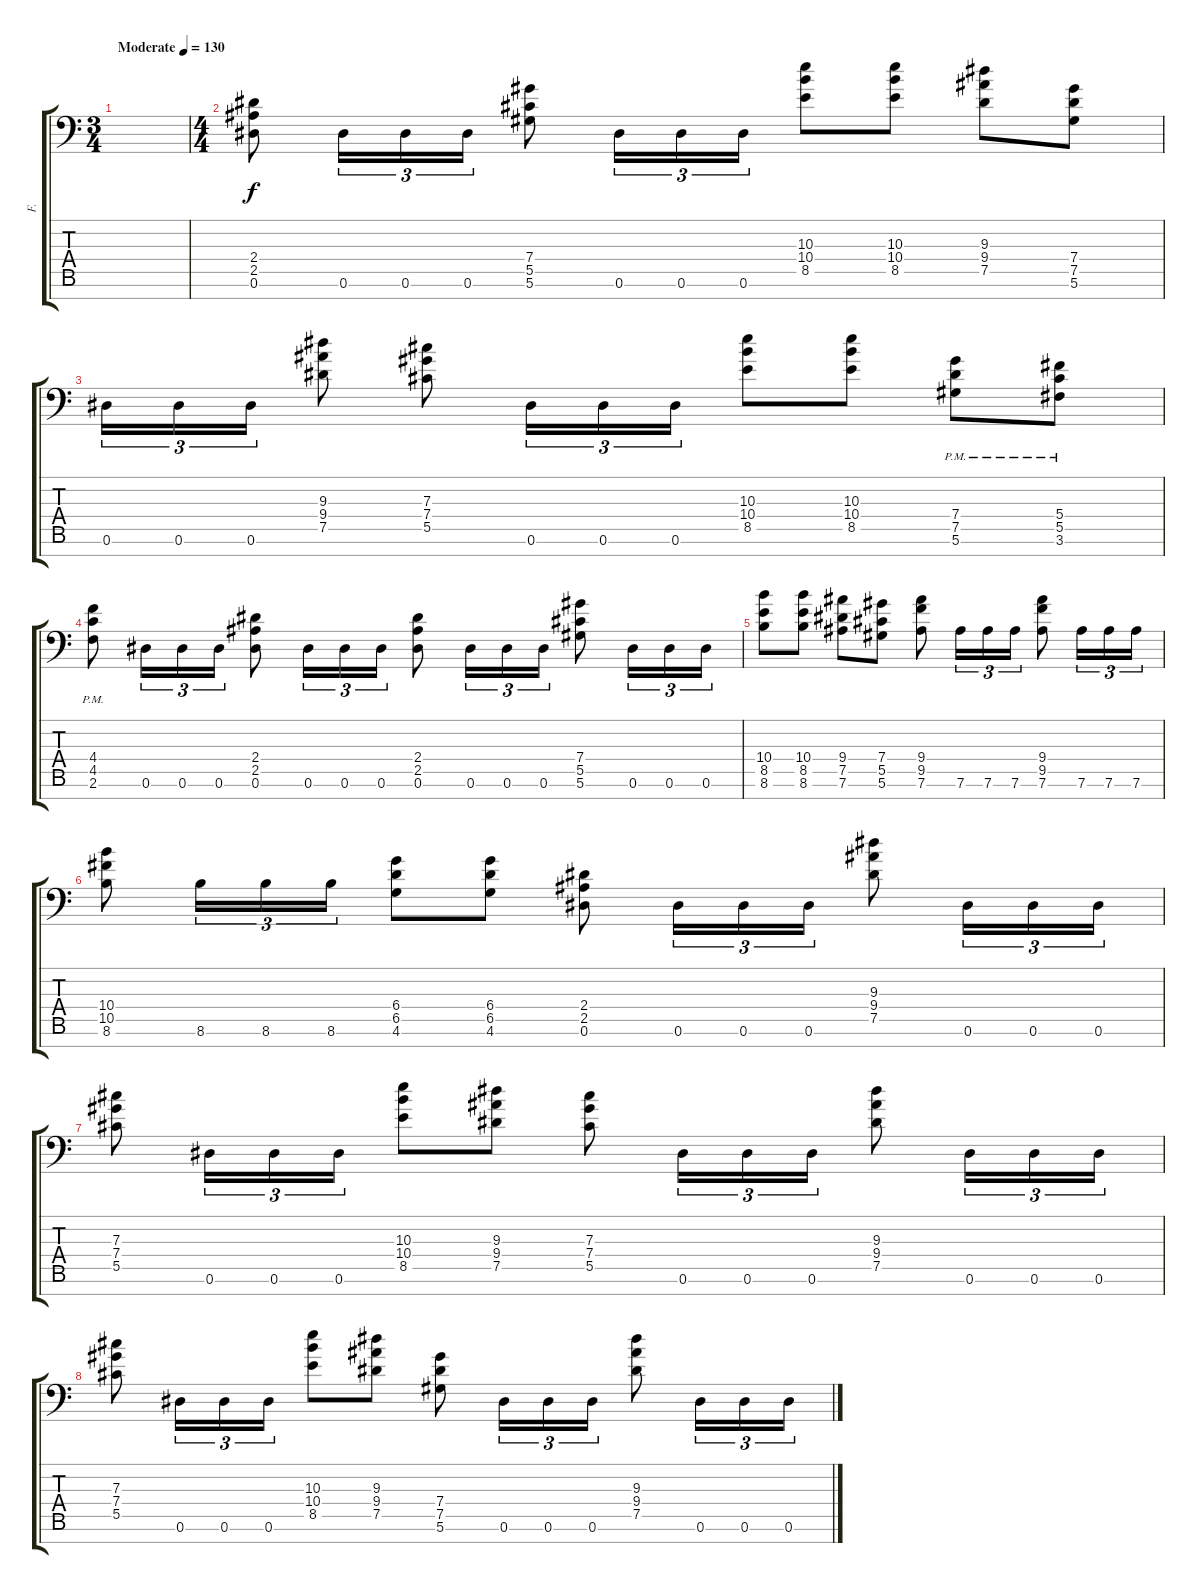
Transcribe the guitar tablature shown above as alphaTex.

\track ("F." "F.") {instrument distortionguitar}
\staff {score tabs}
\tuning (Eb4 Bb3 Gb3 Db3 Ab2 Eb2 Bb1) {hide}
\ts (3 4)
\tempo (130 "Moderate")
\clef f4
\ks c
|
\ts (4 4)
(2.4 2.5 0.6).8 0.6.16{tu (3 2)} 0.6.16{tu (3 2)} 0.6.16{tu (3 2)} (7.4 5.5 5.6).8 0.6.16{tu (3 2)} 0.6.16{tu (3 2)} 0.6.16{tu (3 2)} (10.3 10.4 8.5).8 (10.3 10.4 8.5).8 (9.3 9.4 7.5).8 (7.4 7.5 5.6).8 |
0.6.16{tu (3 2)} 0.6.16{tu (3 2)} 0.6.16{tu (3 2)} (9.3 9.4 7.5).8 (7.3 7.4 5.5).8 0.6.16{tu (3 2)} 0.6.16{tu (3 2)} 0.6.16{tu (3 2)} (10.3 10.4 8.5).8 (10.3 10.4 8.5).8 (7.4{pm} 7.5{pm} 5.6{pm}).8 (5.4{pm} 5.5{pm} 3.6{pm}).8 |
(4.4{pm} 4.5{pm} 2.6{pm}).8 0.6.16{tu (3 2)} 0.6.16{tu (3 2)} 0.6.16{tu (3 2)} (2.4 2.5 0.6).8 0.6.16{tu (3 2)} 0.6.16{tu (3 2)} 0.6.16{tu (3 2)} (2.4 2.5 0.6).8 0.6.16{tu (3 2)} 0.6.16{tu (3 2)} 0.6.16{tu (3 2)} (7.4 5.5 5.6).8 0.6.16{tu (3 2)} 0.6.16{tu (3 2)} 0.6.16{tu (3 2)} |
(10.4 8.5 8.6).8 (10.4 8.5 8.6).8 (9.4 7.5 7.6).8 (7.4 5.5 5.6).8 (9.4 9.5 7.6).8 7.6.16{tu (3 2)} 7.6.16{tu (3 2)} 7.6.16{tu (3 2)} (9.4 9.5 7.6).8 7.6.16{tu (3 2)} 7.6.16{tu (3 2)} 7.6.16{tu (3 2)} |
(10.4 10.5 8.6).8 8.6.16{tu (3 2)} 8.6.16{tu (3 2)} 8.6.16{tu (3 2)} (6.4 6.5 4.6).8 (6.4 6.5 4.6).8 (2.4 2.5 0.6).8 0.6.16{tu (3 2)} 0.6.16{tu (3 2)} 0.6.16{tu (3 2)} (9.3 9.4 7.5).8 0.6.16{tu (3 2)} 0.6.16{tu (3 2)} 0.6.16{tu (3 2)} |
(7.3 7.4 5.5).8 0.6.16{tu (3 2)} 0.6.16{tu (3 2)} 0.6.16{tu (3 2)} (10.3 10.4 8.5).8 (9.3 9.4 7.5).8 (7.3 7.4 5.5).8 0.6.16{tu (3 2)} 0.6.16{tu (3 2)} 0.6.16{tu (3 2)} (9.3 9.4 7.5).8 0.6.16{tu (3 2)} 0.6.16{tu (3 2)} 0.6.16{tu (3 2)} |
(7.3 7.4 5.5).8 0.6.16{tu (3 2)} 0.6.16{tu (3 2)} 0.6.16{tu (3 2)} (10.3 10.4 8.5).8 (9.3 9.4 7.5).8 (7.4 7.5 5.6).8 0.6.16{tu (3 2)} 0.6.16{tu (3 2)} 0.6.16{tu (3 2)} (9.3 9.4 7.5).8 0.6.16{tu (3 2)} 0.6.16{tu (3 2)} 0.6.16{tu (3 2)}
